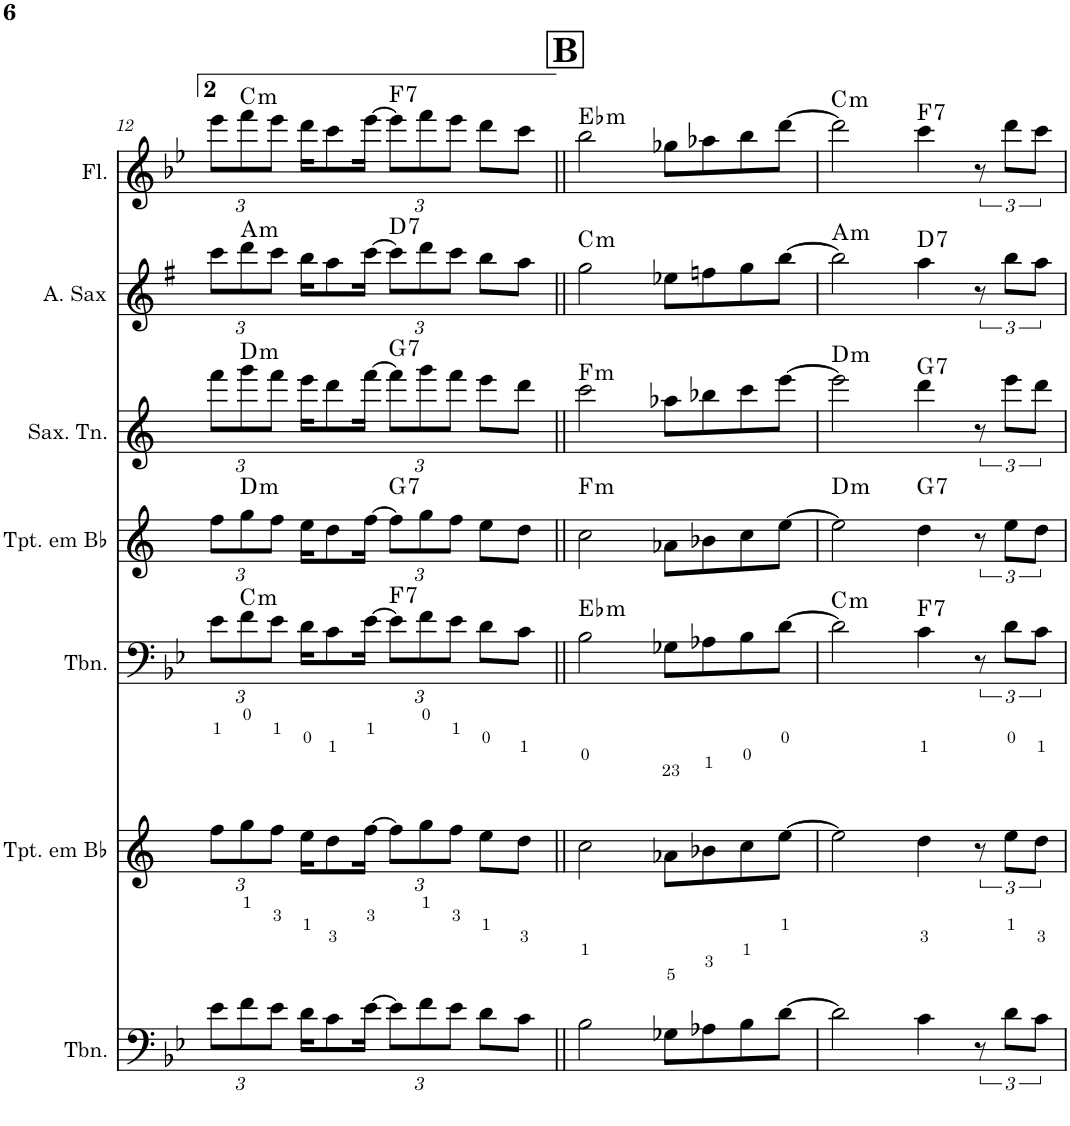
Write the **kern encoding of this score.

**kern	**kern	**kern	**harte	**kern	**harte	**kern	**harte	**kern	**harte	**kern	**harte
*part7	*part6	*part5	*part5	*part4	*part4	*part3	*part3	*part2	*part2	*part1	*part1
*staff7	*staff6	*staff5	*	*staff4	*	*staff3	*	*staff2	*	*staff1	*
*I"Trombone	*I"Trompete em Bb	*I"Trombone	*	*I"Trompete em Bb	*	*I"Saxofone Tenor	*	*I"Saxofone Alto	*	*I"Flauta Transversal	*
*I'Tbn.	*I'Tpt. em Bb	*I'Tbn.	*	*I'Tpt. em Bb	*	*I'Sax. Tn.	*	*	*	*I'Fl.	*
!!LO:PB:g=z
*clefF4	*clefG2	*clefF4	*	*clefG2	*	*clefG2	*	*clefG2	*	*clefG2	*
*	*Trd1c2	*	*	*Trd1c2	*	*Trd8c14	*	*Trd5c9	*	*	*
*k[b-e-]	*k[]	*k[b-e-]	*	*k[]	*	*k[]	*	*k[f#]	*	*k[b-e-]	*
*B-:	*	*B-:	*	*	*	*	*	*G:	*	*B-:	*
*M4/4	*M4/4	*M4/4	*	*M4/4	*	*M4/4	*	*M4/4	*	*M4/4	*
*Xbrackettup	*Xbrackettup	*Xbrackettup	*	*Xbrackettup	*	*Xbrackettup	*	*Xbrackettup	*	*Xbrackettup	*
=12	=12	=12	=12	=12	=12	=12	=12	=12	=12	=12	=12
12e-\L	12ff\L	12e-\L	.	12ff\L	.	12fff\L	.	12ccc\L	.	12eee-\L	.
!	!	!	!LO:H:kt=m	!	!LO:H:kt=m	!	!LO:H:kt=m	!	!LO:H:kt=m	!	!LO:H:kt=m
12f\	12gg\	12f\	C:min	12gg\	D:min	12ggg\	D:min	12ddd\	A:min	12fff\	C:min
12e-\J	12ff\J	12e-\J	.	12ff\J	.	12fff\J	.	12ccc\J	.	12eee-\J	.
16d\KL	16ee\KL	16d\KL	.	16ee\KL	.	16eee\KL	.	16bb\KL	.	16ddd\KL	.
8c\	8dd\	8c\	.	8dd\	.	8ddd\	.	8aa\	.	8ccc\	.
[16e-\Jk	[16ff\Jk	[16e-\Jk	.	[16ff\Jk	.	[16fff\Jk	.	[16ccc\Jk	.	[16eee-\Jk	.
!	!	!	!LO:H:kt=7	!	!LO:H:kt=7	!	!LO:H:kt=7	!	!LO:H:kt=7	!	!LO:H:kt=7
12e-\L]	12ff\L]	12e-\L]	F:7	12ff\L]	G:7	12fff\L]	G:7	12ccc\L]	D:7	12eee-\L]	F:7
12f\	12gg\	12f\	.	12gg\	.	12ggg\	.	12ddd\	.	12fff\	.
12e-\J	12ff\J	12e-\J	.	12ff\J	.	12fff\J	.	12ccc\J	.	12eee-\J	.
8d\L	8ee\L	8d\L	.	8ee\L	.	8eee\L	.	8bb\L	.	8ddd\L	.
8c\J	8dd\J	8c\J	.	8dd\J	.	8ddd\J	.	8aa\J	.	8ccc\J	.
!!LO:REH:place=s1:a:B:cj:fs=16:t=B
=13||	=13||	=13||	=13||	=13||	=13||	=13||	=13||	=13||	=13||	=13||	=13||
!	!	!	!LO:H:kt=m	!	!LO:H:kt=m	!	!LO:H:kt=m	!	!LO:H:kt=m	!	!LO:H:kt=m
2B-\	2cc\	2B-\	Eb:min	2cc\	F:min	2ccc\	F:min	2gg\	C:min	2bb-\	Eb:min
8G-X\L	8a-X\L	8G-X\L	.	8a-X\L	.	8aa-X\L	.	8ee-X\L	.	8gg-X\L	.
8A-X\	8b-X\	8A-X\	.	8b-X\	.	8bb-X\	.	8ffn\	.	8aa-X\	.
8B-\	8cc\	8B-\	.	8cc\	.	8ccc\	.	8gg\	.	8bb-\	.
[8d\J	[8ee\J	[8d\J	.	[8ee\J	.	[8eee\J	.	[8bb\J	.	[8ddd\J	.
=14	=14	=14	=14	=14	=14	=14	=14	=14	=14	=14	=14
!	!	!	!LO:H:kt=m	!	!LO:H:kt=m	!	!LO:H:kt=m	!	!LO:H:kt=m	!	!LO:H:kt=m
2d\]	2ee\]	2d\]	C:min	2ee\]	D:min	2eee\]	D:min	2bb\]	A:min	2ddd\]	C:min
!	!	!	!LO:H:kt=7	!	!LO:H:kt=7	!	!LO:H:kt=7	!	!LO:H:kt=7	!	!LO:H:kt=7
4c\	4dd\	4c\	F:7	4dd\	G:7	4ddd\	G:7	4aa\	D:7	4ccc\	F:7
*brackettup	*brackettup	*brackettup	*	*brackettup	*	*brackettup	*	*brackettup	*	*brackettup	*
12r	12r	12r	.	12r	.	12r	.	12r	.	12r	.
12d\L	12ee\L	12d\L	.	12ee\L	.	12eee\L	.	12bb\L	.	12ddd\L	.
12c\J	12dd\J	12c\J	.	12dd\J	.	12ddd\J	.	12aa\J	.	12ccc\J	.
=	=	=	=	=	=	=	=	=	=	=	=
*-	*-	*-	*-	*-	*-	*-	*-	*-	*-	*-	*-
